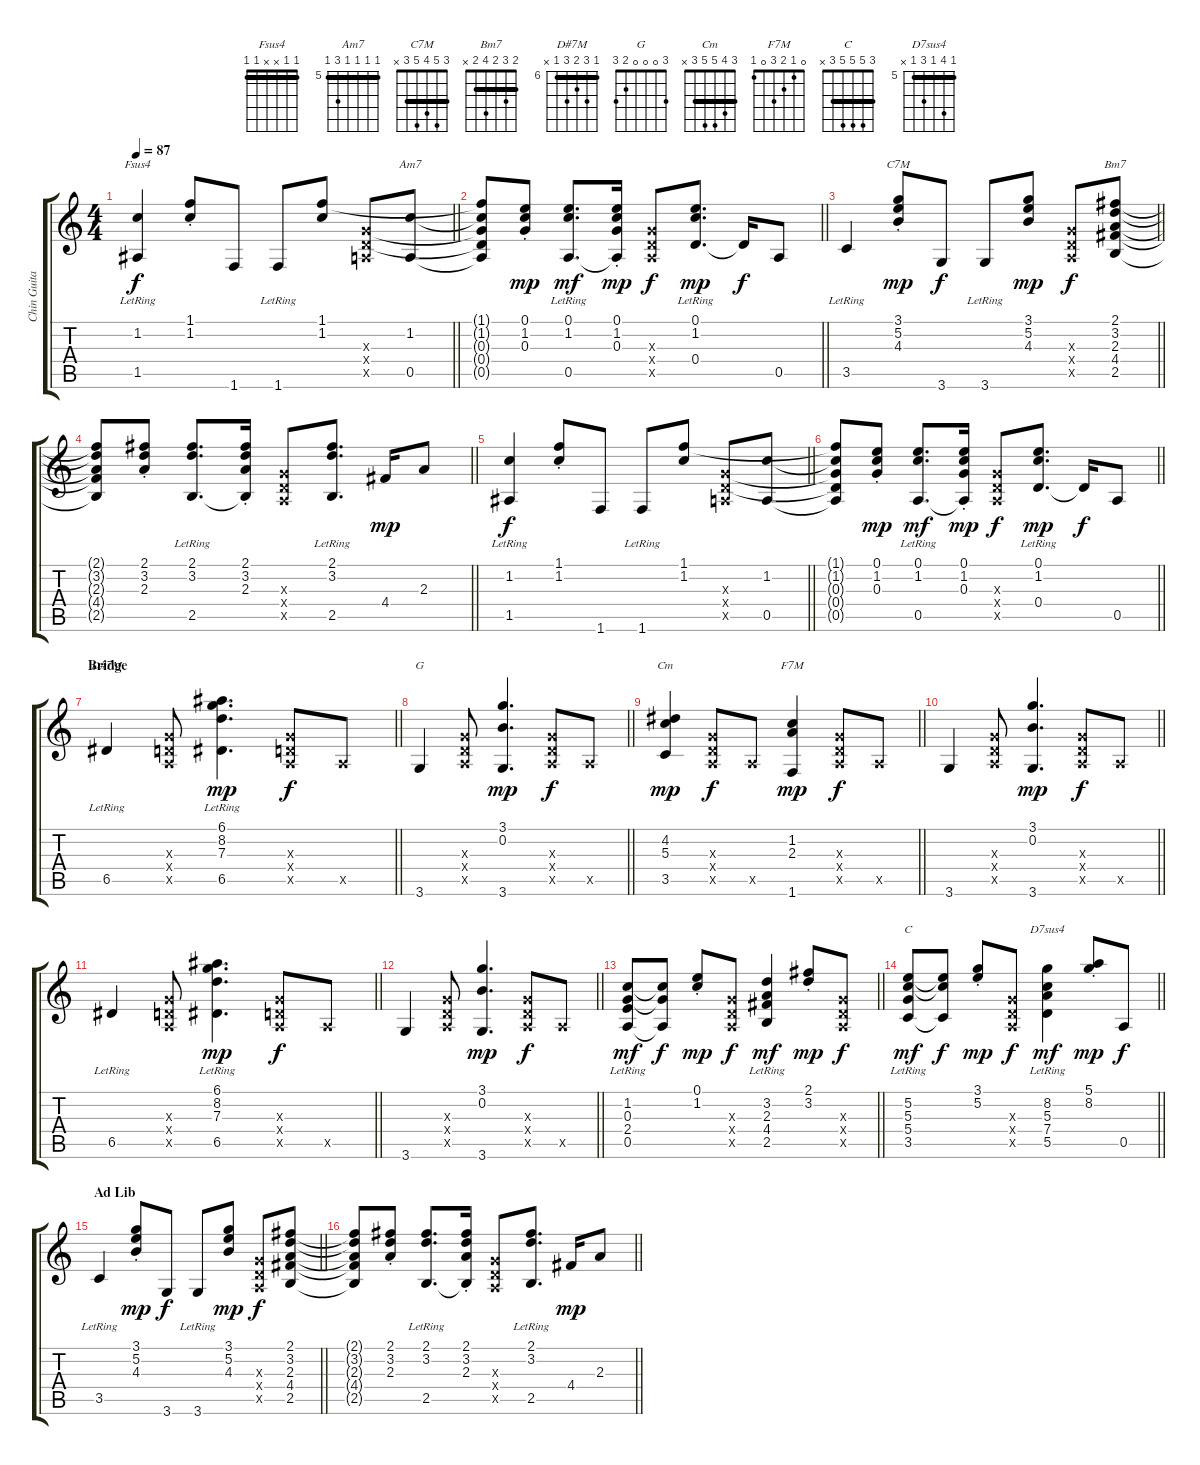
\track ("Chin Guitar" "Chin Guita") {instrument acousticguitarsteel}
\staff {score tabs}
\tuning (E4 B3 G3 D3 A2 E2) {hide}
\chord ("Fsus4" 1 1 x x 1 1) {barre 1}
\chord ("Am7" 5 5 5 5 7 5) {firstfret 5 barre 5}
\chord ("C7M" 3 5 4 5 3 x) {barre 3}
\chord ("Bm7" 2 3 2 4 2 x) {barre 2}
\chord ("D#7M" 6 8 7 8 6 x) {firstfret 6 barre 6}
\chord ("G" 3 0 0 0 2 3)
\chord ("Cm" 3 4 5 5 3 x) {barre 3}
\chord ("F7M" 0 1 2 3 0 1)
\chord ("C" 3 5 5 5 3 x) {barre 3}
\chord ("D7sus4" 5 8 5 7 5 x) {firstfret 5 barre 5}
\ts (4 4)
\tempo 87
\clef g2
\barLineRight lightlight
\ks c
(1.2 1.5{lr}).4{ch "Fsus4" dy f} (1.1{st} 1.2{st}).8 1.6.8 1.6{lr}.8 (1.1 1.2).8 (0.3{x} 0.4{x} 0.5{x}).8 (1.2 0.5).8{ch "Am7"} |
\barLineRight lightlight
(1.1{t} 1.2{t} 0.3{t} 0.4{t} 0.5{t}).8 (0.1{st} 1.2{st} 0.3{st}).8{dy mp} (0.1 1.2 0.5{lr}).8{d dy mf} (0.1{st} 1.2{st} 0.3{st} 0.5{t}).16{dy mp} (0.3{x} 0.4{x} 0.5{x}).8{dy f} (0.1{lr} 1.2{lr} 0.4{lr}).8{d dy mp} 0.4{t}.16{dy f} 0.5.8 |
\barLineRight lightlight
3.5{lr}.4 (3.1{st} 5.2{st} 4.3{st}).8{ch "C7M" dy mp} 3.6.8{dy f} 3.6{lr}.8 (3.1 5.2 4.3).8{dy mp} (0.3{x} 0.4{x} 0.5{x}).8{dy f} (2.1 3.2 2.3 4.4 2.5).8{ch "Bm7"} |
\barLineRight lightlight
(2.1{t} 3.2{t} 2.3{t} 4.4{t} 2.5{t}).8 (2.1{st} 3.2{st} 2.3{st}).8 (2.1 3.2 2.5{lr}).8{d} (2.1{st} 3.2{st} 2.3{st} 2.5{t}).16 (0.3{x} 0.4{x} 0.5{x}).8 (2.1 3.2 2.5{lr}).8{d} 4.4.16{dy mp} 2.3.8 |
\barLineRight lightlight
(1.2 1.5{lr}).4{dy f} (1.1{st} 1.2{st}).8 1.6.8 1.6{lr}.8 (1.1 1.2).8 (0.3{x} 0.4{x} 0.5{x}).8 (1.2 0.5).8 |
\barLineRight lightlight
(1.1{t} 1.2{t} 0.3{t} 0.4{t} 0.5{t}).8 (0.1{st} 1.2{st} 0.3{st}).8{dy mp} (0.1 1.2 0.5{lr}).8{d dy mf} (0.1{st} 1.2{st} 0.3{st} 0.5{t}).16{dy mp} (0.3{x} 0.4{x} 0.5{x}).8{dy f} (0.1{lr} 1.2{lr} 0.4{lr}).8{d dy mp} 0.4{t}.16{dy f} 0.5.8 |
\section ("" "Bridge")
\barLineRight lightlight
6.5{lr}.4{ch "D#7M"} (0.3{x} 0.4{x} 0.5{x}).8 (6.1 8.2 7.3 6.5{lr}).4{d dy mp} (0.3{x} 0.4{x} 0.5{x}).8{dy f} 0.5{x}.8 |
\barLineRight lightlight
3.6.4{ch "G"} (0.3{x} 0.4{x} 0.5{x}).8 (3.1 0.2 3.6).4{d dy mp} (0.3{x} 0.4{x} 0.5{x}).8{dy f} 0.5{x}.8 |
\barLineRight lightlight
(4.2 5.3 3.5).4{ch "Cm" dy mp} (0.3{x} 0.4{x} 0.5{x}).8{dy f} 0.5{x}.8 (1.2 2.3 1.6).4{ch "F7M" dy mp} (0.3{x} 0.4{x} 0.5{x}).8{dy f} 0.5{x}.8 |
\barLineRight lightlight
3.6.4 (0.3{x} 0.4{x} 0.5{x}).8 (3.1 0.2 3.6).4{d dy mp} (0.3{x} 0.4{x} 0.5{x}).8{dy f} 0.5{x}.8 |
\barLineRight lightlight
6.5{lr}.4 (0.3{x} 0.4{x} 0.5{x}).8 (6.1 8.2 7.3 6.5{lr}).4{d dy mp} (0.3{x} 0.4{x} 0.5{x}).8{dy f} 0.5{x}.8 |
\barLineRight lightlight
3.6.4 (0.3{x} 0.4{x} 0.5{x}).8 (3.1 0.2 3.6).4{d dy mp} (0.3{x} 0.4{x} 0.5{x}).8{dy f} 0.5{x}.8 |
\barLineRight lightlight
(1.2{lr} 0.3{lr} 2.4{lr} 0.5{lr}).8{dy mf} (1.2{t} 0.3{t} 0.5{t}).8{dy f} (0.1{st} 1.2{st}).8{dy mp} (0.3{x} 0.4{x} 0.5{x}).8{dy f} (3.2{lr} 2.3{lr} 4.4{lr} 2.5{lr}).4{dy mf} (2.1{st} 3.2{st}).8{dy mp} (0.3{x} 0.4{x} 0.5{x}).8{dy f} |
\barLineRight lightlight
(5.2{lr} 5.3{lr} 5.4{lr} 3.5{lr}).8{ch "C" dy mf} (5.2{t} 5.3{t} 3.5{t}).8{dy f} (3.1{st} 5.2{st}).8{dy mp} (0.3{x} 0.4{x} 0.5{x}).8{dy f} (8.2{lr} 5.3{lr} 7.4{lr} 5.5{lr}).4{ch "D7sus4" dy mf} (5.1{st} 8.2{st}).8{dy mp} 0.5.8{dy f} |
\section ("" "Ad Lib")
\barLineRight lightlight
3.5{lr}.4 (3.1{st} 5.2{st} 4.3{st}).8{dy mp} 3.6.8{dy f} 3.6{lr}.8 (3.1 5.2 4.3).8{dy mp} (0.3{x} 0.4{x} 0.5{x}).8{dy f} (2.1 3.2 2.3 4.4 2.5).8 |
\barLineRight lightlight
(2.1{t} 3.2{t} 2.3{t} 4.4{t} 2.5{t}).8 (2.1{st} 3.2{st} 2.3{st}).8 (2.1 3.2 2.5{lr}).8{d} (2.1{st} 3.2{st} 2.3{st} 2.5{t}).16 (0.3{x} 0.4{x} 0.5{x}).8 (2.1 3.2 2.5{lr}).8{d} 4.4.16{dy mp} 2.3.8
